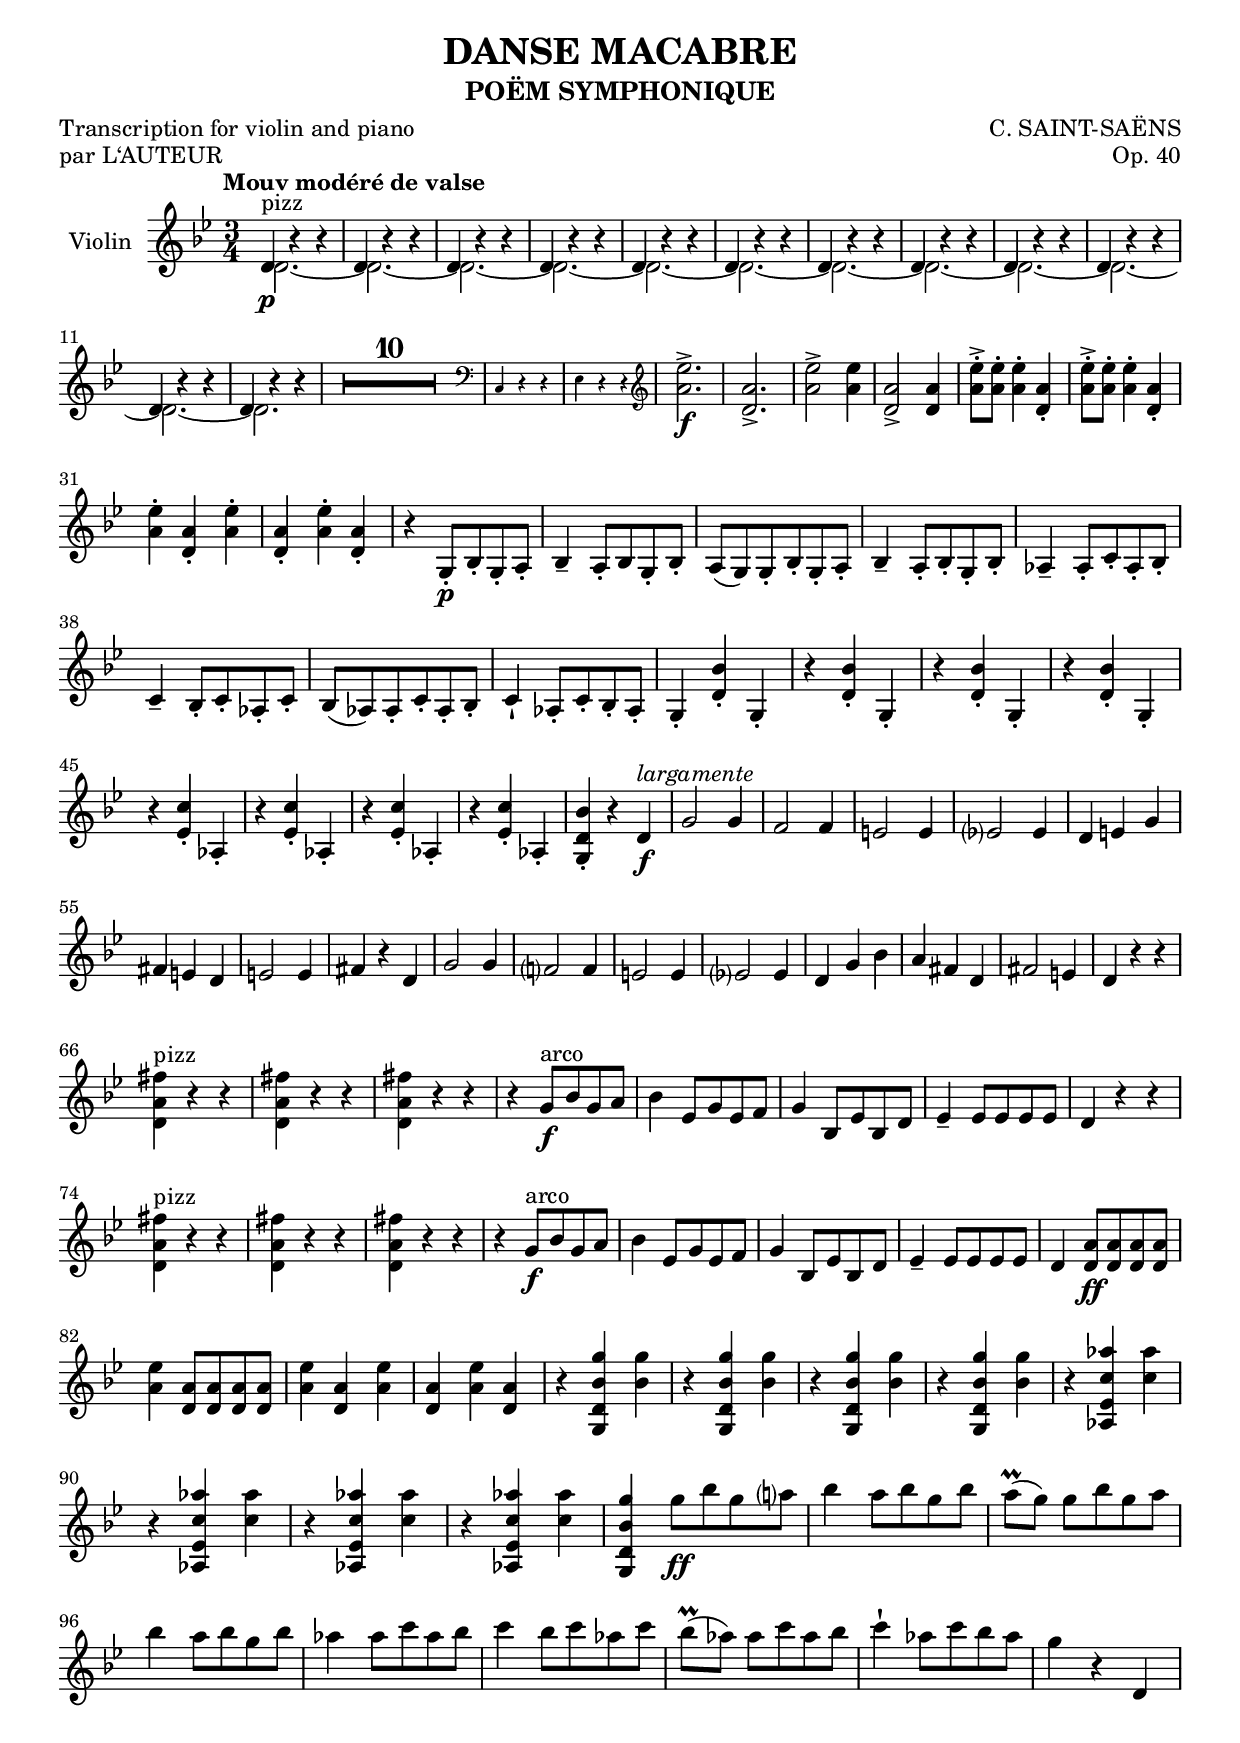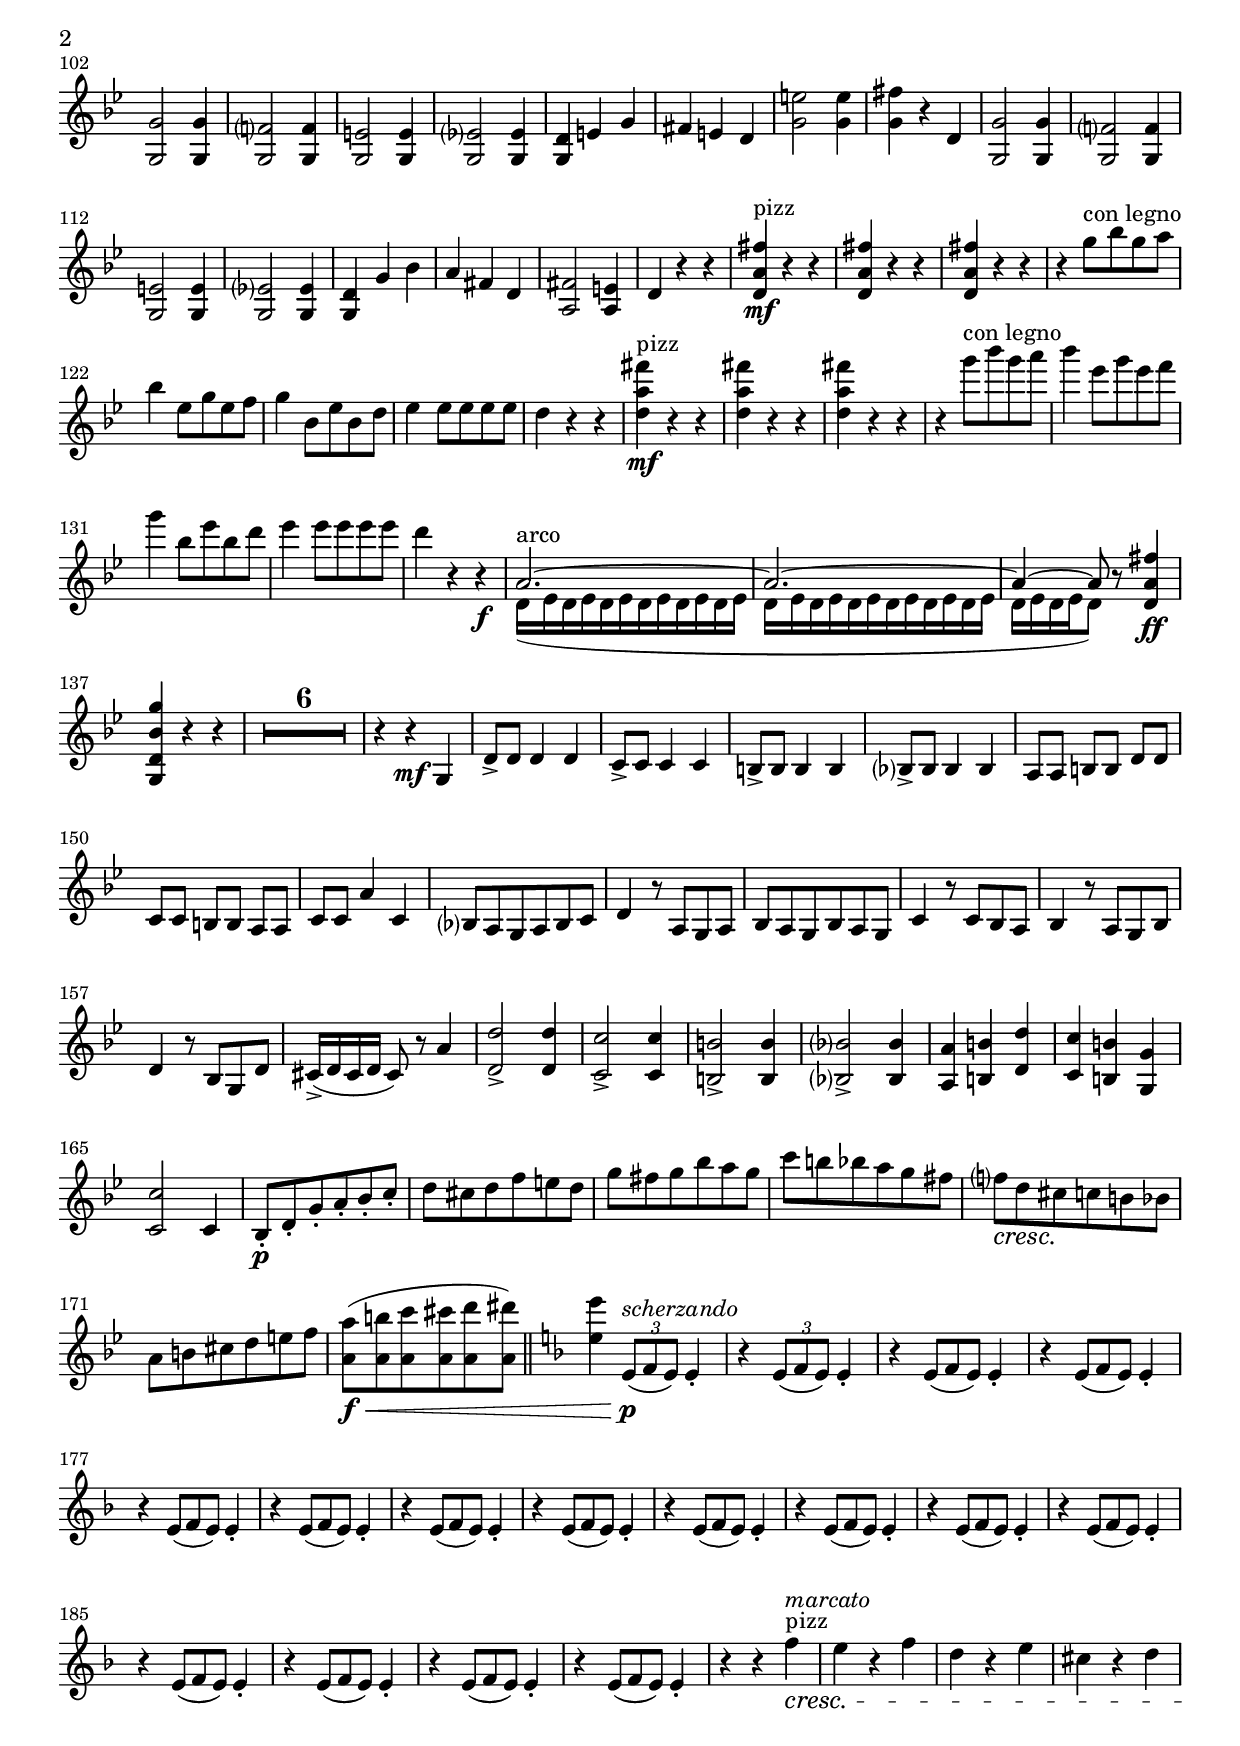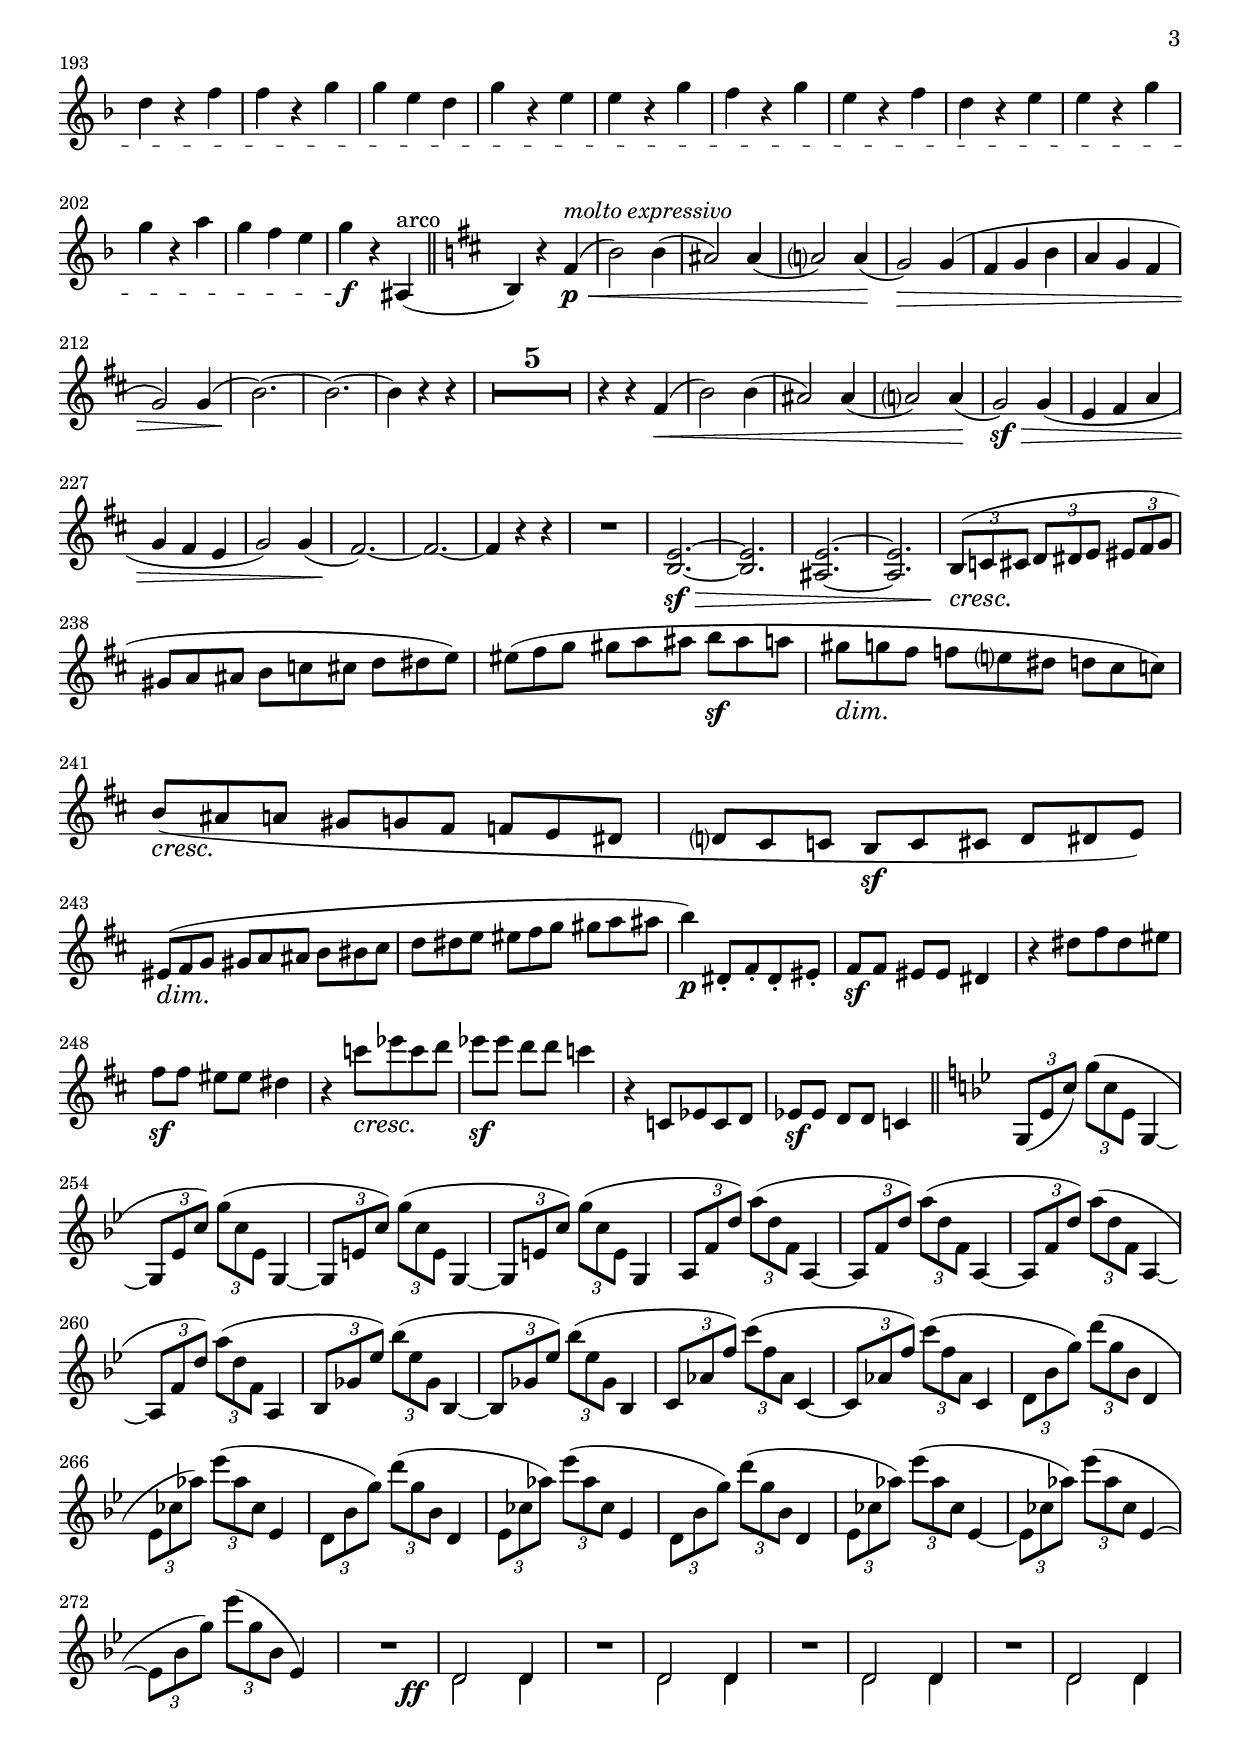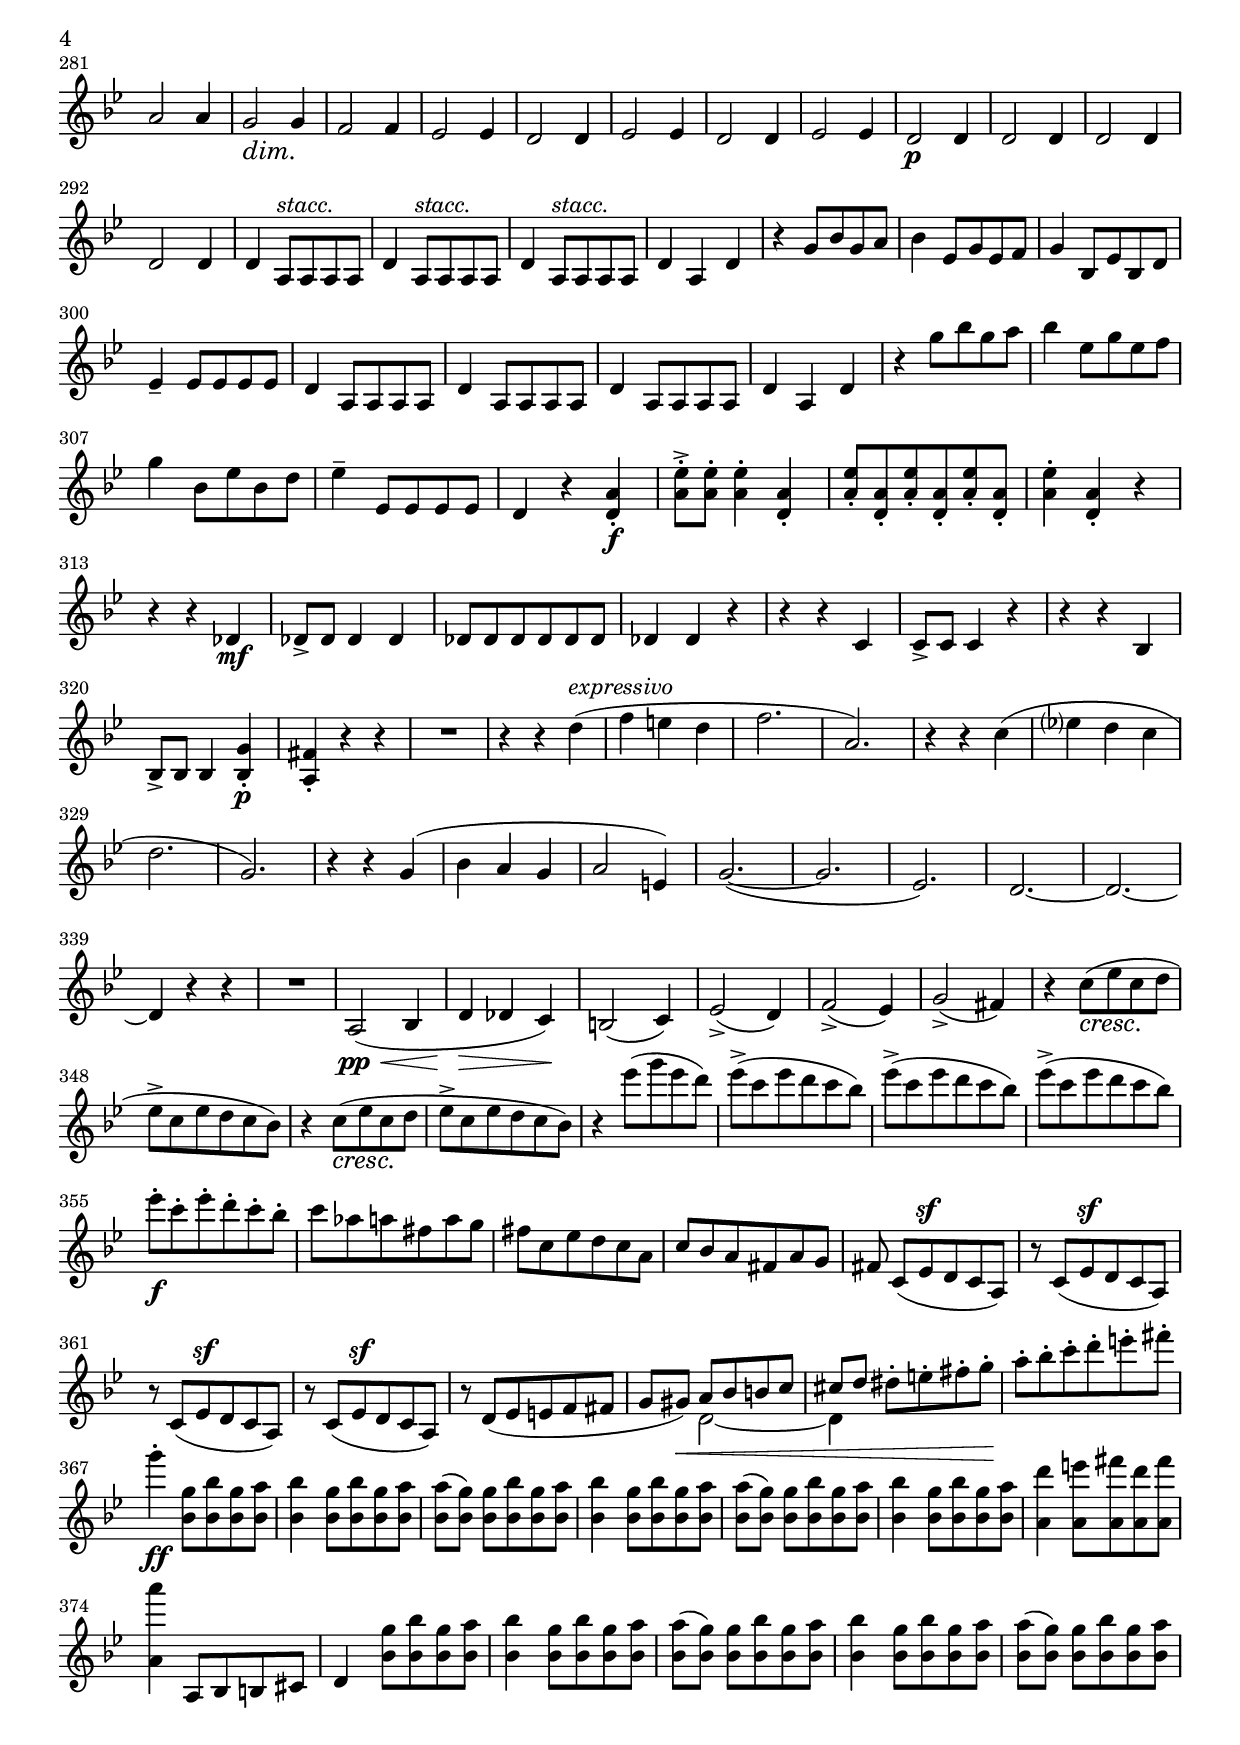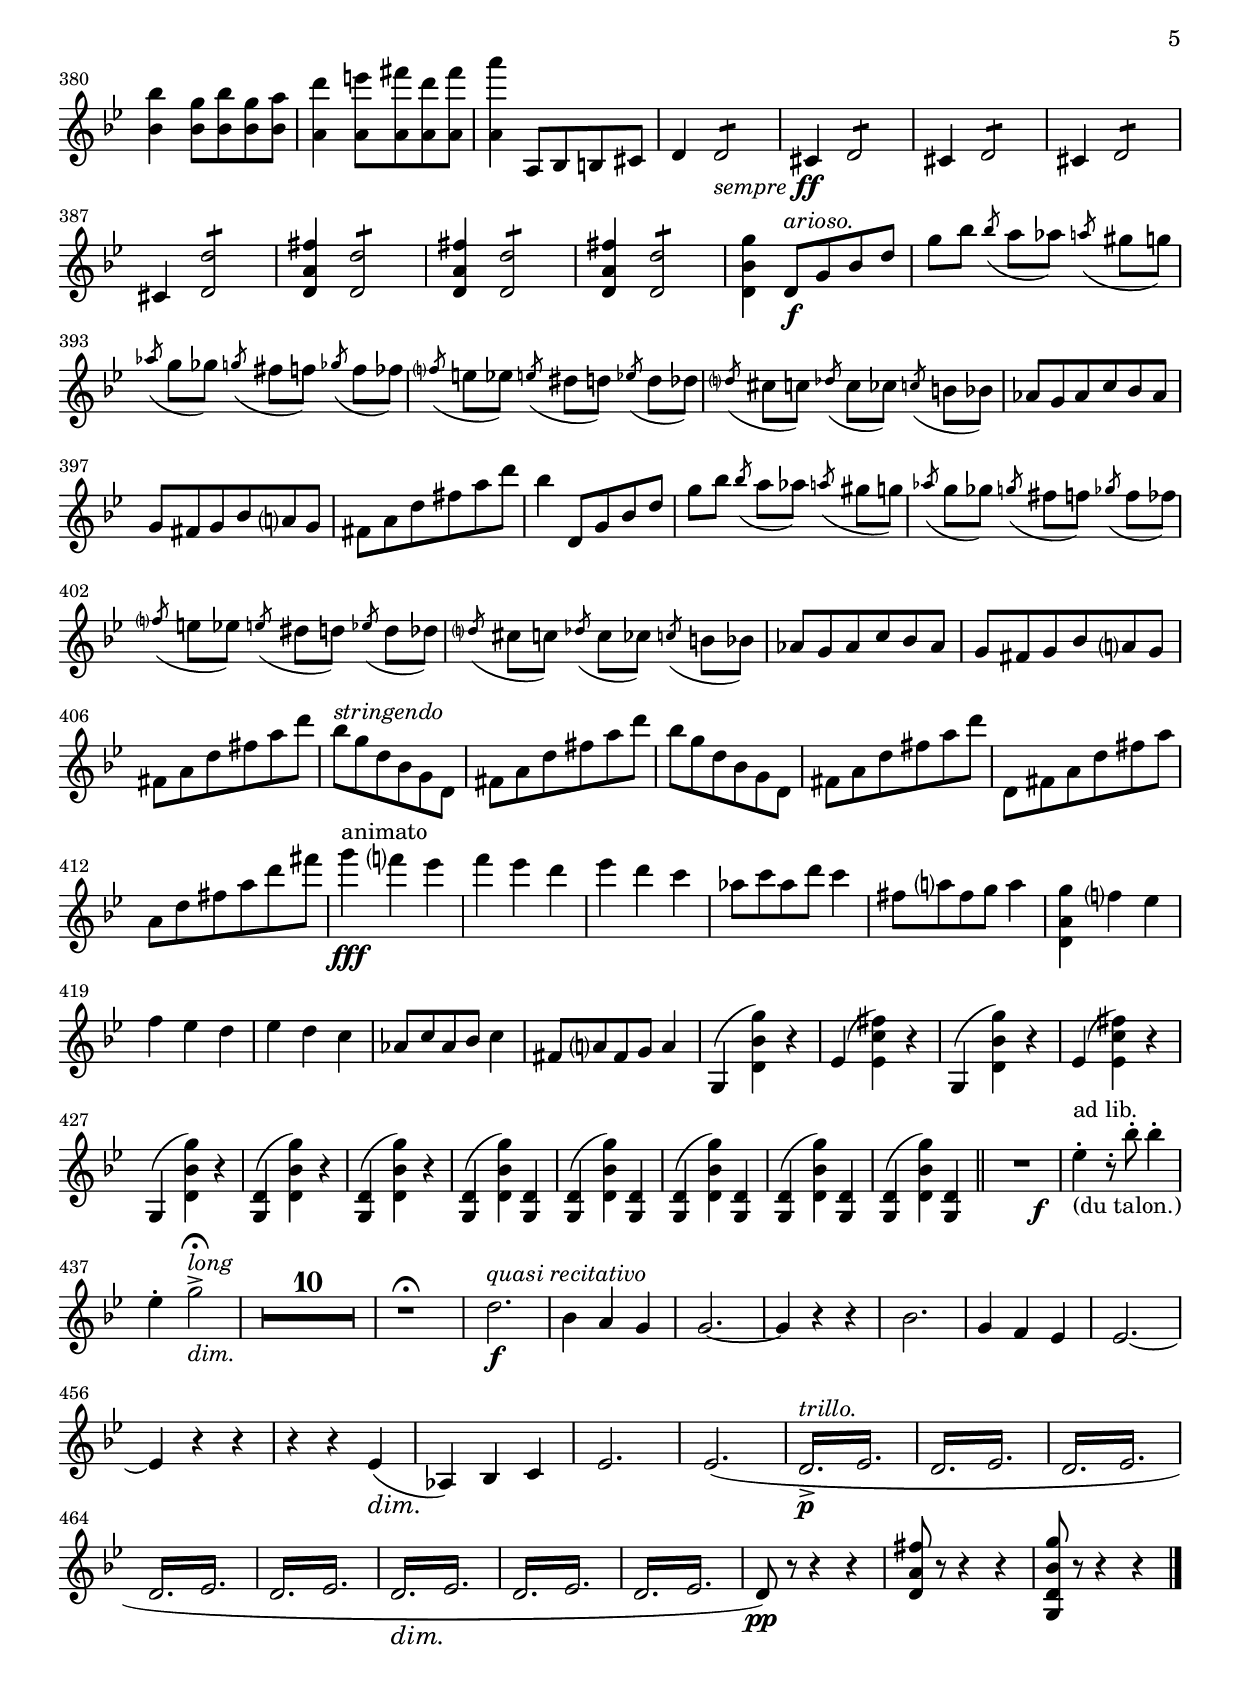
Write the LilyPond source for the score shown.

\version "2.19.80"
\language "english"


% Kuemer duet

\header {
  title = "DANSE MACABRE"
  subtitle = "POËM SYMPHONIQUE"
  composer = "C. SAINT-SAËNS"
  poet = "Transcription for violin and piano"
  piece = "par L‘AUTEUR"
  opus = "Op. 40"
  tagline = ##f
}

sempreFF = \markup { \italic "sempre" \dynamic ff }

global = {
  \compressFullBarRests
  \accidentalStyle modern-cautionary
  
  \override Score.BarNumber #'break-align-symbols = 
    #'(left-edge)  % or maybe you prefer #'(staff-bar clef) 
  \override Score.BarNumber #'self-alignment-X = #LEFT 
  \override Score.Clef #'break-align-anchor-alignment = #LEFT
  \override MultiMeasureRest.expand-limit = #2
  \override DynamicTextSpanner.style = #'none

  \key g \minor
  \time 3/4
  \tempo "Mouv modéré de valse"
}

descending_with_low_g = \relative c' {
  <g g'>2 q4 |
  <g f'?>2 q4 |
  <g e'>2 q4 |
  <g ef'>2 q4 |
}

obnoxious_arpeggio_tied = \relative c' {
  \tuplet 3/2 4 { g8 ef' c') g'( c, ef,} g,4~ |
}

obnoxious_arpeggio_untied = \relative c' {
  \tuplet 3/2 4 { g8 ef' c') g'( c, ef,} g,4 |
}

obnoxious_arpeggio_sharptwo_tied = \relative c' {
  \tuplet 3/2 4 { g8 e' c') g'( c, e,} g,4~ |
}

obnoxious_arpeggio_sharptwo_untied = \relative c' {
  \tuplet 3/2 4 { g8 e' c') g'( c, e,} g,4 |
}

graced_descending = \relative c''' {
  \slashedGrace bf8( a[ af])
}

graced_descending_run = \relative c''' {
  g[ bf]  
    \graced_descending
    \transpose bf a \graced_descending |
  \transpose bf af \graced_descending
    \transpose bf g \graced_descending
    \transpose bf gf \graced_descending |
    
  % PAGE 5 LINE 4 // or LINE 5
  \transpose bf f \graced_descending
    \transpose bf e \graced_descending
    \transpose bf ef \graced_descending |
  \transpose bf d \graced_descending
    \transpose bf df \graced_descending
    \transpose bf c \graced_descending |
  af, g af c bf af |
  g fs g bf a g |
}


violin = \relative c' {
  \global
  % Music follows here.
  <<
    {
      d4\p^"pizz" b'\rest b\rest |
      \repeat unfold 11 {
        d, b'\rest b\rest |
      }
    }
   \\
    \new Voice="arco" { \voiceTwo
      \repeat unfold 11 {
          d,2.~ |
      }
      d2. |
    }
  >>
  R1*3/4*10 |
  
  <<
    s1*3/4 | s |
   \\
    \new CueVoice {
      \cueClef "bass"
      c,4 r r | ef r r |
    }
  >>
  \cueClefUnset
  <a' ef'>2.->\f |
  <d, a'>-> |
  <a' ef'>2-> q4 |
  <d, a'>2-> q4 |
  <a' ef'>8->-. q-. q4-. <d, a'>-. |
  <a' ef'>8->-. q-. q4-. <d, a'>-. |
  
  % PAGE 1 LINE 3
  \break
  <a' ef'>4-. <d, a'>-. <a' ef'>4-. |
  <d, a'>-. <a' ef'>4-. <d, a'>-. |
  r4 g,8-.\p bf-. g-. a-. |
  bf4-- a8-. bf g-. bf-. |
  a( g) g-. bf-. g-. a-. |
  bf4-- a8-. bf-. g-. bf-. |
  af4-- af8-. c-. af-. bf-. |
  
  % PAGE 1 LINE 4
  \break
  c4-- bf8-. c-. af-. c-. |
  bf( af) af-. c-. af-. bf-. |
  c4-! af8-. c-. bf-. af-. |
  g4-. <d' bf'>-. g,-. |
  r <d' bf'>-. g,-. |
  r <d' bf'>-. g,-. |
  r <d' bf'>-. g,-. |

  % PAGE 1 LINE 5
  \break
  r <ef' c'>-. af,-. |
  r q-. af-. |
  r q-. af-. |
  r q-. af-. |
  <g d' bf'>-. r d'4\f^\markup{\italic{largamente}} |
  g2 g4 |
  f2 f4 |
  e2 e4 |
  ef2 ef4 |
  d4 e g |
  
  
  % PAGE 1 LINE 6
  \break
  fs4 e d |
  e2 e4 |
  fs r d |
  g2 g4 |
  f?2 f4 |
  e2 e4 |
  ef2 ef4 |
  d g bf |
  a fs d |
  fs2 e4 |
  d r r |
  
  % PAGE 1 LINE 7
  \break
  \stemDown
  <d a' fs'>4^"pizz" r r |
  q r r |
  q r r |
  \stemNeutral
  r g8\f^"arco" bf g a |
  bf4 ef,8 g ef f |
  g4 bf,8 ef bf d |
  ef4-- ef8 ef ef ef |
  d4 r r |
  
  % PAGE 1 LINE 8
  \break
  \stemDown
  <d a' fs'>4^"pizz" r r |
  q r r |
  q r r |
  \stemNeutral
  r g8\f^"arco" bf g a |
  bf4 ef,8 g ef f |
  g4 bf,8 ef bf d |
  ef4-- ef8 ef ef ef |
  d4 <d a'>8\ff q q q |
  
  % PAGE 1 LINE 9
  \break
  <a' ef'>4 <d, a'>8 q q q |
  <a' ef'>4 <d, a'> <a' ef'> |
  <d, a'> <a' ef'> <d, a'> |
  \repeat unfold 4 { r4 <g, d' bf' g'> <bf' g'> | }
  r4 <af, ef' c' af'>4 <c' af'> |
  
  % PAGE 1 LINE 10
  \break
  \repeat unfold 3 { r4 <af, ef' c' af'>4 <c' af'> | }
  <g, d' bf' g'> g''8\ff bf g a |
  bf4 a8 bf g bf |
  a(\prall[ g)] g bf g a |
  
  % PAGE 1 LINE 11
  bf4 a8 bf g bf |
  af4 af8 c af bf |
  c4 bf8 c af c |
  bf8(\prall[ af)] af c af bf |
  c4-! af8 c bf af |
  g4 r d, |
  
  % PAGE 2 LINE 1
  \pageBreak
  \descending_with_low_g
  <g, d'>4 e' g |
  fs e d |
  <g e'> 2 q4 |
  <g fs'>4 r d |
  
  % PAGE 2 LINES 2-4
  \descending_with_low_g
  <g, d'>4 g' bf |
  a fs d |
  <a fs'>2 <a e'>4 |
  d4 r r |
  
  %\repeat unfold 2
  {
    < d a' fs'>4^"pizz"\mf r r |
    \repeat unfold 2 {
      <d a' fs'>4 r r |
    }
    r g'8^"con legno" bf g a |
    bf4 ef,8 g ef f |
    g4 bf,8 ef bf d |
    ef4 ef8 ef ef ef |
    d4 r r |
  }
  {
    < d a' fs'>4^"pizz"\mf r r |
    \repeat unfold 2 {
      <d a' fs'>4 r r |
    }
    r g'8^"con legno" bf g a |
    bf4 ef,8 g ef f |
    g4 bf,8 ef bf d |
    ef4 ef8 ef ef ef |
    d4 r r\f |
  }
  % LINE 4 last 3 measures 
  <<
    { a,2.~^"arco" | a~ | a4~ a8 }
    \\
    {
      d,16([ ef \repeat unfold 4 { d ef } d ef] |
      d[     ef \repeat unfold 4 { d ef } d ef] |
      d[ ef d ef d8])
    }
  >>
  r8 <d a' fs'>4\ff |
  
  % PAGE 2 LINE 5
  \break
  \barNumberCheck #137
  <g, d' bf' g'>4 r r |
  R1*3/4*6 |
  r4 r\mf g | 
  d'8-> d d4 d |
  c8-> c c4 c |
  b8-> b b4 b |
  bf8-> bf bf4 bf |
  a8[ a] b[ b] d[ d] |
  
  % PAGE 2 LINE 6
  \break
  c[ c] b[ b] a[ a] |
  c c a'4 c, |
  bf?8 a g a bf c |
  d4 r8 a g a |
  bf a g bf a g |
  c4 r8 c bf a |
  bf4 r8 a g bf |
  
  % PAGE 2 LINE 7
  \break
  d4 r8 bf g d' |
  cs16->( d cs d cs8) r8 a'4 |
  <d, d'>2-> q4 |
  <c c'>2-> q4 |
  <b b'>2-> q4 |
  <bf bf'>2-> q4 |
  <a a'>4 <b b'> <d d'> |
  <c c'> <b b'> <g g'> |
  
  % PAGE 2 LINE 8
  \break
  <c c'>2 c4 |
  bf8-.\p d-. g-. a-. bf-. c-. |
  d cs d f e d |
  g fs g bf a g |
  c b bf a g fs |
  f\cresc d cs c b bf |
  
  % PAGE 2 LINE 9-11
  \break
  a b cs d e f |
  <a, a'>8(\f\< <a b'> <a c'> <a cs'> <a d'> <a ds'>)
  \bar "||" \key d \minor
  \barNumberCheck #173
  <e' e'>4 \tuplet 3/2 { e,8\p^\markup{\italic "scherzando"}( f e) } e4-. |
  r4 \tuplet 3/2 { e8( f e) } e4-. |
  \temporary\omit TupletNumber
  \repeat unfold 14 {
    r4 \tuplet 3/2 { e8( f e) } e4-. |
  }
  \undo\omit TupletNumber
  
  \once \set crescendoText = \markup {\italic {poco a poco cresc.}}
  \temporary \override DynamicTextSpanner.style = #'dashed-line
  
  r4 r f'^"pizz"^\markup{\italic "marcato"}\cresc |
  e r f |
  d r e |
  cs r d |
  % TODO: poc a poco cresc
  
  % PAGE 3 LINE 1
  \pageBreak
  d4 r f |
  f r g |
  g e d |
  g r e |
  e r g |
  f r g |
  e r f |
  d r e |
  e r g |
  
  % PAGE 3 LINE 2
  \break
  g r a |
  g f e |
  g\f r as,,(^"arco"
  \revert DynamicTextSpanner.style
  \bar "||" \key b \minor
  b) r fs'(\p^\markup{\italic "molto expressivo"}\< |
  b2) b4( |
  as2) as4( |
  a2) a4(\! |
  g2)\> g4( |
  fs g b |
  a g fs |
  
  % PAGE 3 LINE 3
  \break
  g2) g4( |
  b2.)\!~ |
  b2.~ |
  b4 r r |
  R1*3/4*5 |
  r4 r fs(\< |
  b2) b4( |
  as2) as4( |
  a2) a4(\! |
  g2)\>\sf g4( |
  e fs a |
  
  % PAGE 3 LINE 4
  \break
  g fs e |
  g2) g4( |
  fs2.)\!~ |
  fs2.~ |
  fs4 r r |
  R1*3/4*1 |
  <b, e>2.\sf\>~ |
  q |
  <as e'>~ |
  q |
  \tuplet 3/2 4 {b8\cresc( c cs d ds e es fs g} |
  
  % PAGE 3 LINE 5
  \break
  \temporary\omit TupletNumber
  \tuplet 3/2 4 {gs a as b c cs d ds e) } |
  \tuplet 3/2 4 {es( fs g gs a as b\sf as a} |
  \tuplet 3/2 4 {gs\dim g fs f e ds d cs c) } |
  \tuplet 3/2 4 {b\cresc( as a gs g fs f e ds } |
  \tuplet 3/2 4 {d cs c b\sf c cs d ds e) } |
  
  % PAGE 3 LINE 6
  \break
  \tuplet 3/2 4 {es\dim( fs g gs a as b bs cs } |
  \tuplet 3/2 4 {d ds e es fs g gs a as } |
  \undo\omit TupletNumber
  b4)\p ds,,8-. fs-. ds-. es-. |
  fs[\sf fs] es[ es] ds4 |
  r4 ds'8 fs ds es |
  
  % PAGE 3 LINE 7
  \break
  fs\sf[ fs] es[ es] ds4 |                  \noBreak
  r c'8\cresc ef c d |                      \noBreak
  ef\sf[ ef] d[ d] c4 |                     \noBreak
  r c,,8 ef c d |                           \noBreak
  ef\sf[ ef] d[ d] c4 |                     \noBreak
  \bar "||" \key g \minor
  \tuplet 3/2 4 { g8( ef' c') g'( c, ef,} g,4~ |
  
  % PAGE 3 LINE 8
  \break
  \obnoxious_arpeggio_tied
  \obnoxious_arpeggio_sharptwo_tied
  \obnoxious_arpeggio_sharptwo_untied
  \transpose g a {
    \obnoxious_arpeggio_tied
    \obnoxious_arpeggio_tied
    \obnoxious_arpeggio_tied
  }
  
  % PAGE 3 LINE 9
  \break
  \transpose g a {
    \obnoxious_arpeggio_untied
  }
  \transpose g bf {
    \obnoxious_arpeggio_tied  % TODO: untied?
    \obnoxious_arpeggio_untied
  }
  \transpose g c' {
    \obnoxious_arpeggio_tied
    \obnoxious_arpeggio_untied
  }
  \transpose g d' {
    \obnoxious_arpeggio_untied
  }
  
  % PAGE 3 LINE 10
  \break
  \repeat unfold 2 {
    \transpose g ef' \obnoxious_arpeggio_untied
    \transpose g d'   \obnoxious_arpeggio_untied
  }
  \transpose g ef' {
    \obnoxious_arpeggio_tied
    \obnoxious_arpeggio_tied
  }
  
  % PAGE 3 LINE 11 [last measure first on p4]
  \break
  \tuplet 3/2 4 { ef'8 bf' g') ef'( g, bf,} ef,4) |
  {
    <<
      { R1*3/4 | }
      {s2 s4\ff }
    >>
    <<
      { d2 d4 } % TODO: only first repeat
      \\
      { d2 d4 }
    >>
  }
  \repeat unfold 3 {
    R1*3/4 |
    <<
      { d2 d4 } % TODO: only first repeat
      \\
      { d2 d4 }
    >>
  }
  
  % PAGE 4 LINE 1 [first measure prev. block; also has L2 M1-2]
  \pageBreak
  a'2 a4 |
  g2\dim g4 |
  f2 f4 |
  ef2 ef4 |
  \repeat unfold 2 {
    d2 d4 |
    ef2 ef4 |
  }
  d2\p d4 |
  \repeat unfold 3 {
    d2 d4 |
  }

  % PAGE 4 LINE 2
  \repeat unfold 3 {
    d4 a8^\markup{\italic "stacc."} a a a |
  }
  d4 a d |
  r g8 bf g a |
  bf4 ef,8 g ef f |
  g4 bf,8 ef bf d |
  
  % PAGE 4 LINE 3
  \break
  ef4-- ef8 ef ef ef |
  \repeat unfold 3 {
    d4 a8 a a a |
  }
  d4 a d |
  r g'8 bf g a |
  bf4 ef,8 g ef f |
  
  % PAGE 4 LINE 4
  \break
  g4 bf,8 ef bf d |
  ef4-- ef,8 ef ef ef |
  d4 r <d a'>-.\f |
  <a' ef'>8-.-> q-. q4-. <d, a'>-. |
  \repeat unfold 3 { <a' ef'>8-. <d, a'>-.} |
  <a' ef'>4-. <d, a'>-. r |
  
  % PAGE 4 LINE 5
  \break
  r r df4\mf |
  df8-> df df4 df |
  df8 df df df df df |
  df4 df r |
  r r c4 |
  c8-> c c4 r |
  r r bf |
  
  % PAGE 4 LINE 6
  \break
  bf8-> bf bf4 <bf g'>-.\p |
  <a fs'>-. r r |
  R1*3/4*1 |
  r4 r d'(^\markup{\italic "expressivo"} |
  f e d |
  f2. |
  a,) |
  r4 r c( |
  ef? d c |
  
  % PAGE 4 LINE 7
  \break
  d2. |
  g,) |
  r4 r g4( |
  bf a g |
  a2 e4) |
  g2.(~ |
  g |
  ef) |
  d~ |
  d~ |
  d4 r r |
  
  % PAGE 4 LINE 8 [plus L9 M1-2]
  R1*3/4*1 |
  a2\pp\<( bf4 |
  d\> df c)\! |
  b2( c4) |
  ef2->( d4) |
  f2->( ef4) |
  g2->( fs4) |
  \repeat unfold 2 {
    r4 c'8\cresc( ef c d |
    ef-> c ef d c bf)    |
  }
  
  % PAGE 4 LINE 9 [M1-2 ^^]
  r4 ef'8( g ef d) |
  \repeat unfold 3 {
    ef(-> c ef d c bf) |
  }
  
  % PAGE 4 LINE 10
  \break
  ef\f-. c-. ef-. d-. c-. bf-. |
  c af a fs a g |
  fs c ef d c a |
  c bf a fs a g |
  fs c[( ef^\sf d c a)] |
  r c( ef^\sf d c a) |
  
  % PAGE 4 LINE 11
  \break
  \repeat unfold 2 {
    r c( ef^\sf d c a) |
  }
  r d( ef e f fs |
  g[ gs)]\<  % beats 2-3 in split voices
  <<
    { 
      %{beat 1 outside%} a bf b c |
      cs[ d] %{beats 2-3 outside%}
    }
    \\
    {
      d,2 ~ |
      d4
    }
  >>
  %{beat 1 inside%} ds'8-. e-. fs-. g-.\! |
  a8-. bf-. c-. d-. e-. fs-. |
  
  % PAGE 4 LINE 12 and PAGE 5 LINES 1 and 2
  \break
  g4-.\ff % MEASURE CONTINUED IN REPEAT
  \repeat unfold 2 {
    %{ beat 1 external %}  <bf,, g'>8 <bf bf'> <bf g'> <bf a'> |
    \repeat unfold 2 {
      <bf bf'>4 <bf g'>8 <bf bf'> <bf g'> <bf a'> |
      <bf a'>[( <bf g'>]) <bf g'>8 <bf bf'> <bf g'> <bf a'>
    }
    <bf bf'>4 <bf g'>8 <bf bf'> <bf g'> <bf a'> |

    % PAGE 5 LINE 1
    <a d'>4 <a e''>8 <a fs''> <a d'> <a fs''> |
    <a a''>4 a,8 bf b cs |
    d4  %{ BEATS 2 and 3 in first measure of repeat %}
  }
  
  % PAGE 5 LINE 2 [MEASURES 1-4 ABOVE]
  %{ BEAT 1 FROM REPEAT %} d2:8_\sempreFF |
  cs4 d2:8 |
  cs4 d2:8 |
  cs4 d2:8 |
  
  % PAGE 5 LINE 3
  \break
  cs4 <d d'>2:8 |
  \repeat unfold 3 {
    <d a' fs'>4 <d d'>2:8 |
  }
  <d bf' g'>4 d8\f^\markup{\italic "arioso."} g bf d |
  \graced_descending_run
  fs, a d fs a d |
  bf4 d,,8 g bf d |
  \graced_descending_run |
  
  % PAGE 5 LINE 6
  \break
  {
    fs, a d fs a d |
    bf^\markup{\italic "stringendo"} g d bf g d |
  }
  \repeat unfold 1 {
    fs a d fs a d |
    bf g d bf g d |
  }
  fs a d fs a d |
  d,, fs a d fs a |
  
  % PAGE 5 LINE 7
  \break
  a, d fs a d fs |
  g4\fff^"animato" f ef |
  f ef d |
  ef d c |
  af8 c af d c4 |
  fs,8 a fs g a4 |
  <d,, a' g'> f' ef |
  
  % PAGE 5 LINE 8
  \break
  f ef d |
  ef d c |
  af8 c af bf c4 |
  fs,8 a fs g a4 |
  \repeat unfold 2 {
    g,4( <d' bf' g'>) r |
    ef( <ef c' fs>) r |
  }
  
  % PAGE 5 LINE 9
  \break
  g,4( <d' bf' g'>) r |
  \repeat unfold 2 {
    <g, d'>4( <d' bf' g'>) r |
  }
  \repeat unfold 5 {
    <g, d'>4( <d' bf' g'>) <g, d'> |
  }
  \bar "||"
  <<
    { R1*3/4*1 |}
    { s2 s4\f }
  >>
  ef''4-._"(du talon.)"^"ad lib." r8-. bf'-. bf4-. |
  
  % PAGE 5 LINE 10
  \break
  ef,4-.
    g2->
      _\markup{\italic "dim."}
      \fermata
      ^\markup{\italic "long"}
    |
  R1*3/4*10
  r1*3/4\fermata |
  d2.\f^\markup{\italic "quasi recitativo"}
  bf4 a g |
  g2.~ |
  g4 r r |
  bf2. |
  g4 f ef |
  ef2.~|
  
  % PAGE 5 LINE 11
  \break
  ef4 r r |
  r r ef(\dim |
  af,) bf c |
  ef2. |
  ef( |
  \repeat tremolo 6 { d16\p->^\markup{\italic "trillo."} ef }
  \repeat tremolo 6 { d ef }
  \repeat tremolo 6 { d ef }
  
  % PAGE 5 LINE 12
  \break
  \repeat tremolo 6 { d ef }
  \repeat tremolo 6 { d ef }
  \repeat tremolo 6 { d\dim ef }
  \repeat tremolo 6 { d ef }
  \repeat tremolo 6 { d ef }
  d8)\pp r r4 r |
  <d a' fs'>8 r r4 r |
  <g, d' bf' g'>8 r r4 r
  \bar "|."
}

\score {
  \new Staff \with {
    instrumentName = "Violin"
    midiInstrument = "violin"
  } \violin
  \layout { }
  \midi {
    \tempo 4=170
  }
}














